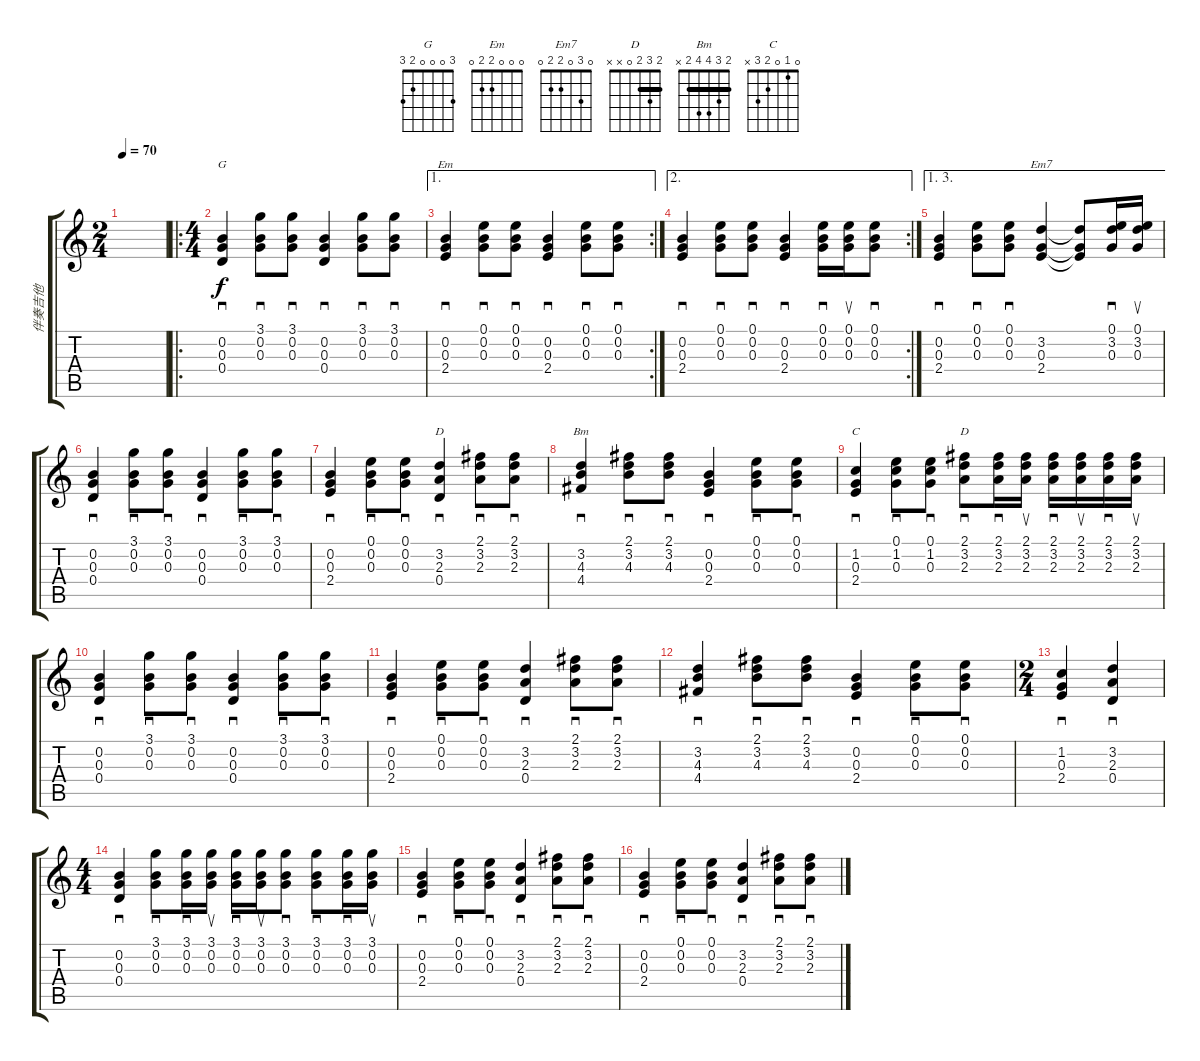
\track ("伴奏吉他" "伴奏吉他") {instrument acousticguitarsteel}
\staff {score tabs}
\tuning (E4 B3 G3 D3 A2 E2) {hide}
\chord ("G" 3 0 0 0 2 3)
\chord ("Em" 0 0 0 2 2 0)
\chord ("Em7" 0 3 0 2 2 0)
\chord ("D" 2 3 2 0 x x)
\chord ("Bm" 2 3 4 4 2 x) {barre 2}
\chord ("C" 0 1 0 2 3 x)
\chord ("D" 2 3 2 0 x x) {barre 2}
\ts (2 4)
\tempo 70
\clef g2
\ks c
|
\ro
\ts (4 4)
(0.2 0.3 0.4).4{sd ch "G"} (3.1 0.2 0.3).8{sd} (3.1 0.2 0.3).8{sd} (0.2 0.3 0.4).4{sd} (3.1 0.2 0.3).8{sd} (3.1 0.2 0.3).8{sd} |
\ae 1
\rc 2
(0.2 0.3 2.4).4{sd ch "Em"} (0.1 0.2 0.3).8{sd} (0.1 0.2 0.3).8{sd} (0.2 0.3 2.4).4{sd} (0.1 0.2 0.3).8{sd} (0.1 0.2 0.3).8{sd} |
\ae 2
\rc 2
(0.2 0.3 2.4).4{sd} (0.1 0.2 0.3).8{sd} (0.1 0.2 0.3).8{sd} (0.2 0.3 2.4).4{sd} (0.1 0.2 0.3).16{sd} (0.1 0.2 0.3).16{su} (0.1 0.2 0.3).8{sd} |
\ae (1 3)
(0.2 0.3 2.4).4{sd} (0.1 0.2 0.3).8{sd} (0.1 0.2 0.3).8{sd} (3.2 0.3 2.4).4{ch "Em7"} (3.2{t} 0.3{t} 2.4{t}).8 (0.1 3.2 0.3).16{sd} (0.1 3.2 0.3).16{su} |
(0.2 0.3 0.4).4{sd} (3.1 0.2 0.3).8{sd} (3.1 0.2 0.3).8{sd} (0.2 0.3 0.4).4{sd} (3.1 0.2 0.3).8{sd} (3.1 0.2 0.3).8{sd} |
(0.2 0.3 2.4).4{sd} (0.1 0.2 0.3).8{sd} (0.1 0.2 0.3).8{sd} (3.2 2.3 0.4).4{sd ch "D"} (2.1 3.2 2.3).8{sd} (2.1 3.2 2.3).8{sd} |
(3.2 4.3 4.4).4{sd ch "Bm"} (2.1 3.2 4.3).8{sd} (2.1 3.2 4.3).8{sd} (0.2 0.3 2.4).4{sd} (0.1 0.2 0.3).8{sd} (0.1 0.2 0.3).8{sd} |
(1.2 0.3 2.4).4{sd ch "C"} (0.1 1.2 0.3).8{sd} (0.1 1.2 0.3).8{sd} (2.1 3.2 2.3).8{sd ch "D"} (2.1 3.2 2.3).16{sd} (2.1 3.2 2.3).16{su} (2.1 3.2 2.3).16{sd} (2.1 3.2 2.3).16{su} (2.1 3.2 2.3).16{sd} (2.1 3.2 2.3).16{su} |
(0.2 0.3 0.4).4{sd} (3.1 0.2 0.3).8{sd} (3.1 0.2 0.3).8{sd} (0.2 0.3 0.4).4{sd} (3.1 0.2 0.3).8{sd} (3.1 0.2 0.3).8{sd} |
(0.2 0.3 2.4).4{sd} (0.1 0.2 0.3).8{sd} (0.1 0.2 0.3).8{sd} (3.2 2.3 0.4).4{sd} (2.1 3.2 2.3).8{sd} (2.1 3.2 2.3).8{sd} |
(3.2 4.3 4.4).4{sd} (2.1 3.2 4.3).8{sd} (2.1 3.2 4.3).8{sd} (0.2 0.3 2.4).4{sd} (0.1 0.2 0.3).8{sd} (0.1 0.2 0.3).8{sd} |
\ts (2 4)
(1.2 0.3 2.4).4{sd} (3.2 2.3 0.4).4{sd} |
\ts (4 4)
(0.2 0.3 0.4).4{sd} (3.1 0.2 0.3).8{sd} (3.1 0.2 0.3).16{sd} (3.1 0.2 0.3).16{su} (3.1 0.2 0.3).16{sd} (3.1 0.2 0.3).16{su} (3.1 0.2 0.3).8{sd} (3.1 0.2 0.3).8{sd} (3.1 0.2 0.3).16{sd} (3.1 0.2 0.3).16{su} |
(0.2 0.3 2.4).4{sd} (0.1 0.2 0.3).8{sd} (0.1 0.2 0.3).8{sd} (3.2 2.3 0.4).4{sd} (2.1 3.2 2.3).8{sd} (2.1 3.2 2.3).8{sd} |
(0.2 0.3 2.4).4{sd} (0.1 0.2 0.3).8{sd} (0.1 0.2 0.3).8{sd} (3.2 2.3 0.4).4{sd} (2.1 3.2 2.3).8{sd} (2.1 3.2 2.3).8{sd}
